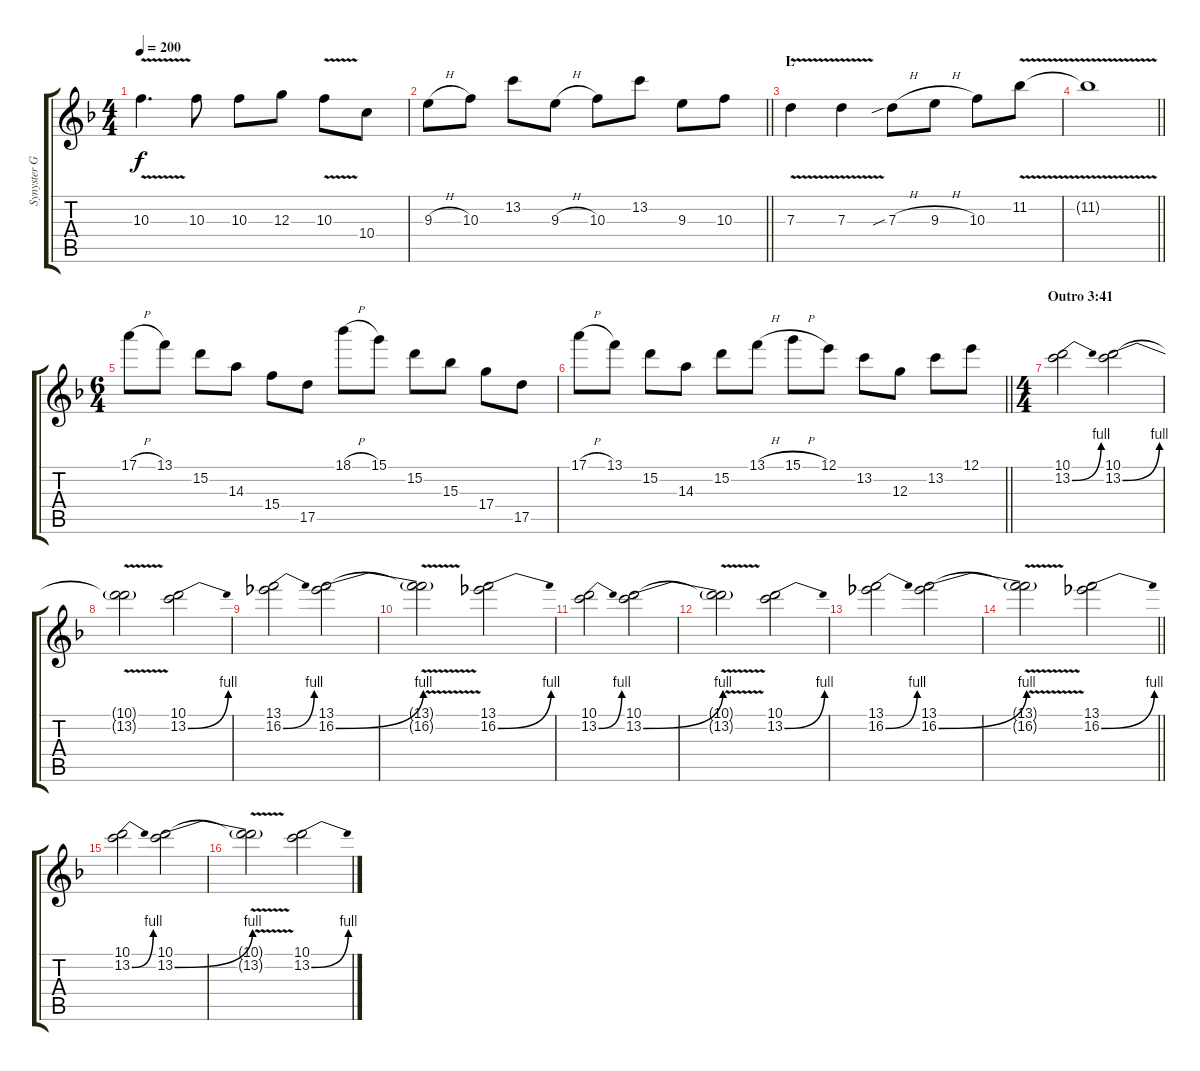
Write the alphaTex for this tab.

\track ("Synyster Gates (Lead)" "Synyster G") {instrument overdrivenguitar}
\staff {score tabs}
\tuning (E4 B3 G3 D3 A2 D2) {hide}
\ts (4 4)
\tempo 200
\clef g2
\ks f
10.3{v t}.4{d dy f} 10.3.8 10.3.8 12.3.8 10.3{v}.8 10.4.8 |
\barLineRight lightlight
9.3{h}.8 10.3.8 13.2.8 9.3{h}.8 10.3.8 13.2.8 9.3.8 10.3.8 |
\section ("" "L")
7.3{v}.4 7.3{v}.4 7.3{sib h}.8 9.3{h}.8 10.3.8 11.2{v}.8 |
\barLineRight lightlight
11.2{v t}.1 |
\ts (6 4)
\section ("" "")
17.1{h}.8 13.1.8 15.2.8 14.3.8 15.4.8 17.5.8 18.1{h}.8 15.1.8 15.2.8 15.3.8 17.4.8 17.5.8 |
\barLineRight lightlight
17.1{h}.8 13.1.8 15.2.8 14.3.8 15.2.8 13.1{h}.8 15.1{h}.8 12.1.8 13.2.8 12.3.8 13.2.8 12.1.8 |
\ts (4 4)
\section ("" "Outro 3:41")
(10.1 13.2{be (bend 0 0 60 4)}).2 (10.1 13.2{be (bend 0 0 60 4)}).2 |
(10.1{v t} 13.2{v t}).2 (10.1 13.2{be (bend 0 0 60 4)}).2 |
(13.1 16.2{be (bend 0 0 60 4)}).2 (13.1 16.2{be (bend 0 0 60 4)}).2 |
(13.1{v t} 16.2{v t}).2 (13.1 16.2{be (bend 0 0 60 4)}).2 |
(10.1 13.2{be (bend 0 0 60 4)}).2 (10.1 13.2{be (bend 0 0 60 4)}).2 |
(10.1{v t} 13.2{v t}).2 (10.1 13.2{be (bend 0 0 60 4)}).2 |
(13.1 16.2{be (bend 0 0 60 4)}).2 (13.1 16.2{be (bend 0 0 60 4)}).2 |
\barLineRight lightlight
(13.1{v t} 16.2{v t}).2 (13.1 16.2{be (bend 0 0 60 4)}).2 |
\section ("" "")
(10.1 13.2{be (bend 0 0 60 4)}).2 (10.1 13.2{be (bend 0 0 60 4)}).2 |
(10.1{v t} 13.2{v t}).2 (10.1 13.2{be (bend 0 0 60 4)}).2
